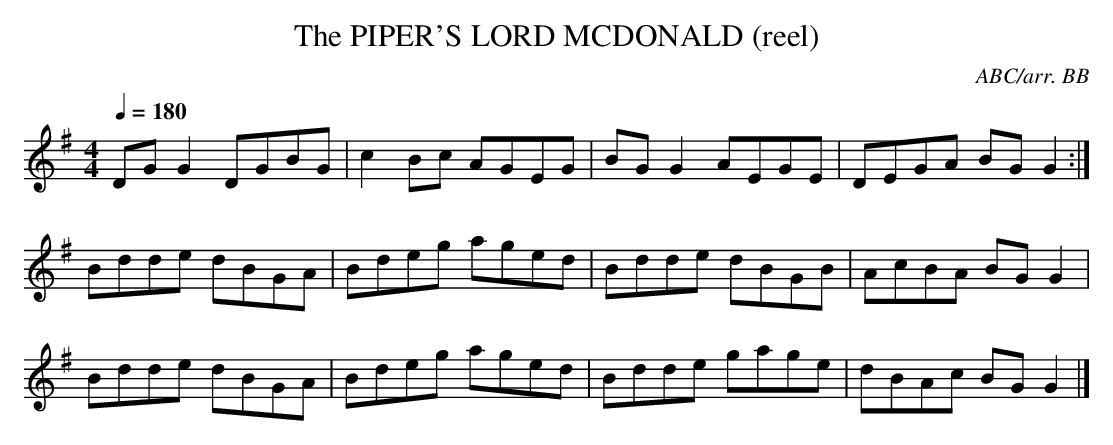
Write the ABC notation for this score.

X:1
T:PIPER'S LORD MCDONALD (reel), The
C:ABC/arr. BB
added to the name.
L:1/8
Q:1/4=180
M:4/4
K:G
DGG2 DGBG|c2Bc AGEG|BGG2 AEGE|DEGA BGG2:|
Bdde dBGA|Bdeg aged|Bdde dBGB|AcBA BG G2|
Bdde dBGA|Bdeg aged|Bdde gage|dBAc BG G2 |]
